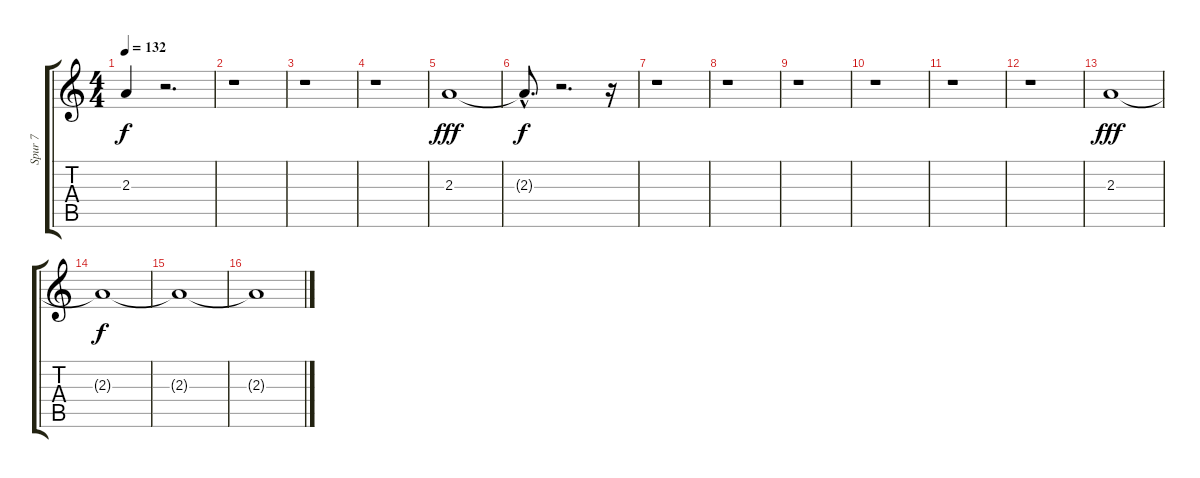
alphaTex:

\track ("Spur 7" "Spur 7") {instrument electricguitarclean}
\staff {score tabs}
\tuning (E4 B3 G3 D3 A2 E2) {hide}
\ts (4 4)
\tempo 132
\clef g2
\ks c
2.3{t}.4{dy f} r.2{d} |
r.1 |
r.1 |
r.1 |
2.3.1{dy fff} |
2.3{hac t}.8{d dy f} r.2{d} r.16 |
r.1 |
r.1 |
r.1 |
r.1 |
r.1 |
r.1 |
2.3.1{dy fff} |
2.3{t}.1{dy f} |
2.3{t}.1 |
2.3{t}.1
